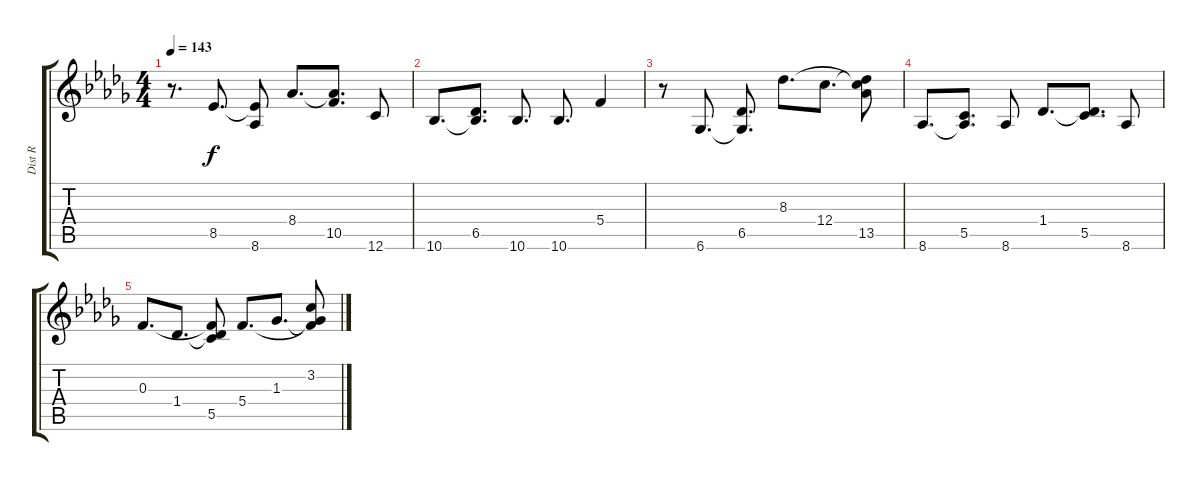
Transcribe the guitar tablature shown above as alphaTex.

\track ("Dist R" "Dist R") {instrument distortionguitar}
\staff {score tabs}
\tuning (D4 A3 F3 C3 G2 C2) {hide}
\ts (4 4)
\tempo 143
\clef g2
\ks db
r.8{d dy f} 8.5.8{d} (8.5{t} 8.6).8 8.4.8{d} (8.4{t} 10.5).8{d} 12.6.8 |
10.6.8{d volume 0} (6.5 10.6{t}).8{d} 10.6.8{d} 10.6.8{d} 5.4.4 |
r.8 6.6.8{d} (6.5 6.6{t}).8{d} 8.3.8{d} 12.4.8{d} (8.3{t} 12.4{t} 13.5).8 |
8.6.8{d} (5.5 8.6{t}).8{d} 8.6.8 1.4.8{d} (1.4{t} 5.5).8{d} 8.6.8 |
0.3.8{d} 1.4.8{d} (0.3{t} 1.4{t} 5.5).8 5.4.8{d} 1.3.8{d} (3.2 1.3{t} 5.4{t}).8
